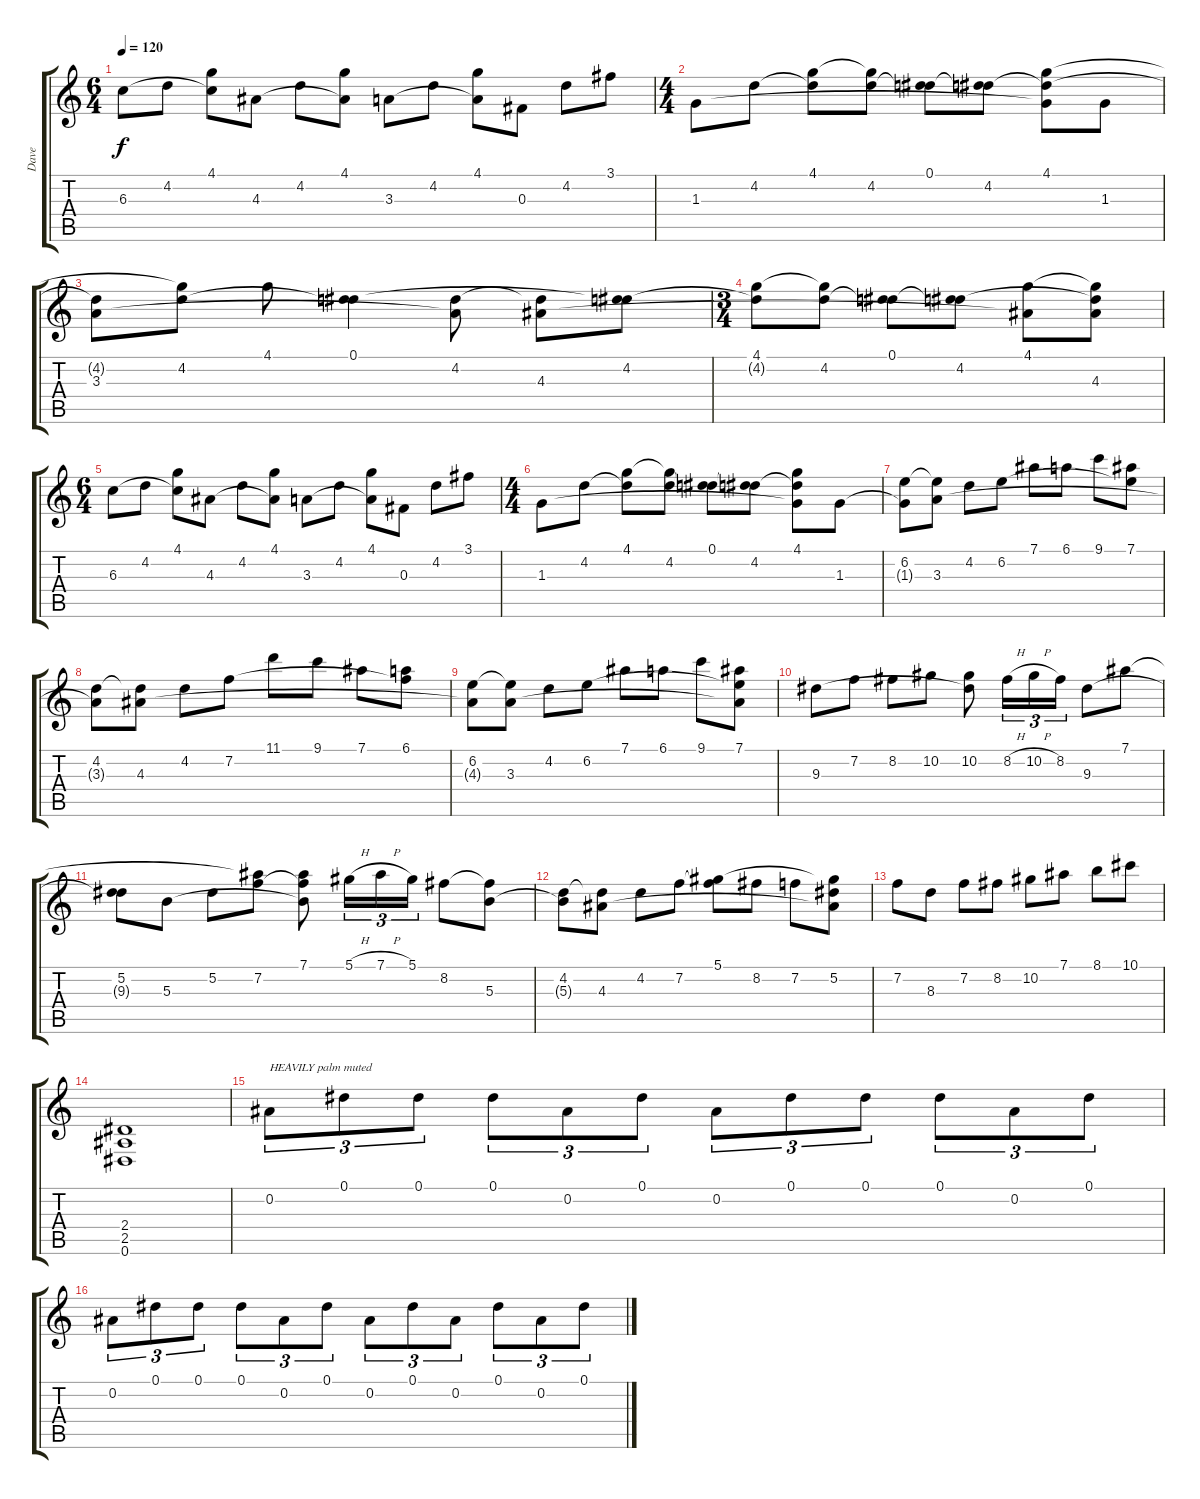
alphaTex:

\track ("Dave" "Dave") {instrument distortionguitar}
\staff {score tabs}
\tuning (Eb4 Bb3 Gb3 Db3 Ab2 Eb2) {hide}
\ts (6 4)
\tempo 120
\clef g2
\ks c
6.3.8{dy f} 4.2.8 (4.1 6.3{t}).8 4.3.8 4.2.8 (4.1 4.3{t}).8 3.3.8 4.2.8 (4.1 3.3{t}).8 0.3.8 4.2.8 3.1.8 |
\ts (4 4)
1.3.8 4.2.8 (4.1 4.2{t}).8 (4.1{t} 4.2).8 (0.1 4.2{t}).8 (0.1{t} 4.2).8 (4.1 4.2{t} 1.3{t}).8 1.3.8 |
(4.2{t} 3.3).8 (4.1{t} 4.2).8 4.1.8 (0.1 4.2{t}).4 (4.2 3.3{t}).8 (4.2{t} 4.3).8 (0.1{t} 4.2).8 |
\ts (3 4)
(4.1 4.2{t}).8 (4.1{t} 4.2).8 (0.1 4.2{t}).8 (0.1{t} 4.2).8 (4.1 4.3{t}).8 (4.1{t} 4.2{t} 4.3).8 |
\ts (6 4)
6.3.8 4.2.8 (4.1 6.3{t}).8 4.3.8 4.2.8 (4.1 4.3{t}).8 3.3.8 4.2.8 (4.1 3.3{t}).8 0.3.8 4.2.8 3.1.8 |
\ts (4 4)
1.3.8 4.2.8 (4.1 4.2{t}).8 (4.1{t} 4.2).8 (0.1 4.2{t}).8 (0.1{t} 4.2).8 (4.1 4.2{t} 1.3{t}).8 1.3.8 |
(6.2 1.3{t}).8 (6.2{t} 3.3).8 4.2.8 6.2.8 7.1.8 6.1.8 9.1.8 (7.1 6.2{t}).8 |
(4.2 3.3{t}).8 (4.2{t} 4.3).8 4.2.8 7.2.8 11.1.8 9.1.8 7.1.8 (6.1 7.2{t}).8 |
(6.2 4.3{t}).8 (6.2{t} 3.3).8 4.2.8 6.2.8 7.1.8 6.1.8 9.1.8 (7.1 6.2{t} 3.3{t}).8 |
9.3.8 7.2.8 8.2.8 10.2.8 (10.2 9.3{t}).8 8.2{h}.16{tu (3 2)} 10.2{h}.16{tu (3 2)} 8.2.16{tu (3 2)} 9.3.8 7.1.8 |
(5.2 9.3{t}).8 5.3.8 5.2.8 (7.1{t} 7.2).8 (7.1 7.2{t} 5.3{t}).8 5.1{h}.16{tu (3 2)} 7.1{h}.16{tu (3 2)} 5.1.16{tu (3 2)} 8.2.8 (8.2{t} 5.3).8 |
(4.2 5.3{t}).8 (4.2{t} 4.3).8 4.2.8 7.2.8 (5.1 7.2{t}).8 8.2.8 7.2.8 (5.1{t} 5.2 4.3{t}).8 |
7.2.8 8.3.8 7.2.8 8.2.8 10.2.8 7.1.8 8.1.8 10.1.8 |
(2.4 2.5 0.6).1{instrument distortionguitar} |
0.2.8{tu (3 2) txt "HEAVILY palm muted"} 0.1.8{tu (3 2)} 0.1.8{tu (3 2)} 0.1.8{tu (3 2)} 0.2.8{tu (3 2)} 0.1.8{tu (3 2)} 0.2.8{tu (3 2)} 0.1.8{tu (3 2)} 0.1.8{tu (3 2)} 0.1.8{tu (3 2)} 0.2.8{tu (3 2)} 0.1.8{tu (3 2)} |
0.2.8{tu (3 2)} 0.1.8{tu (3 2)} 0.1.8{tu (3 2)} 0.1.8{tu (3 2)} 0.2.8{tu (3 2)} 0.1.8{tu (3 2)} 0.2.8{tu (3 2)} 0.1.8{tu (3 2)} 0.2.8{tu (3 2)} 0.1.8{tu (3 2)} 0.2.8{tu (3 2)} 0.1.8{tu (3 2)}
